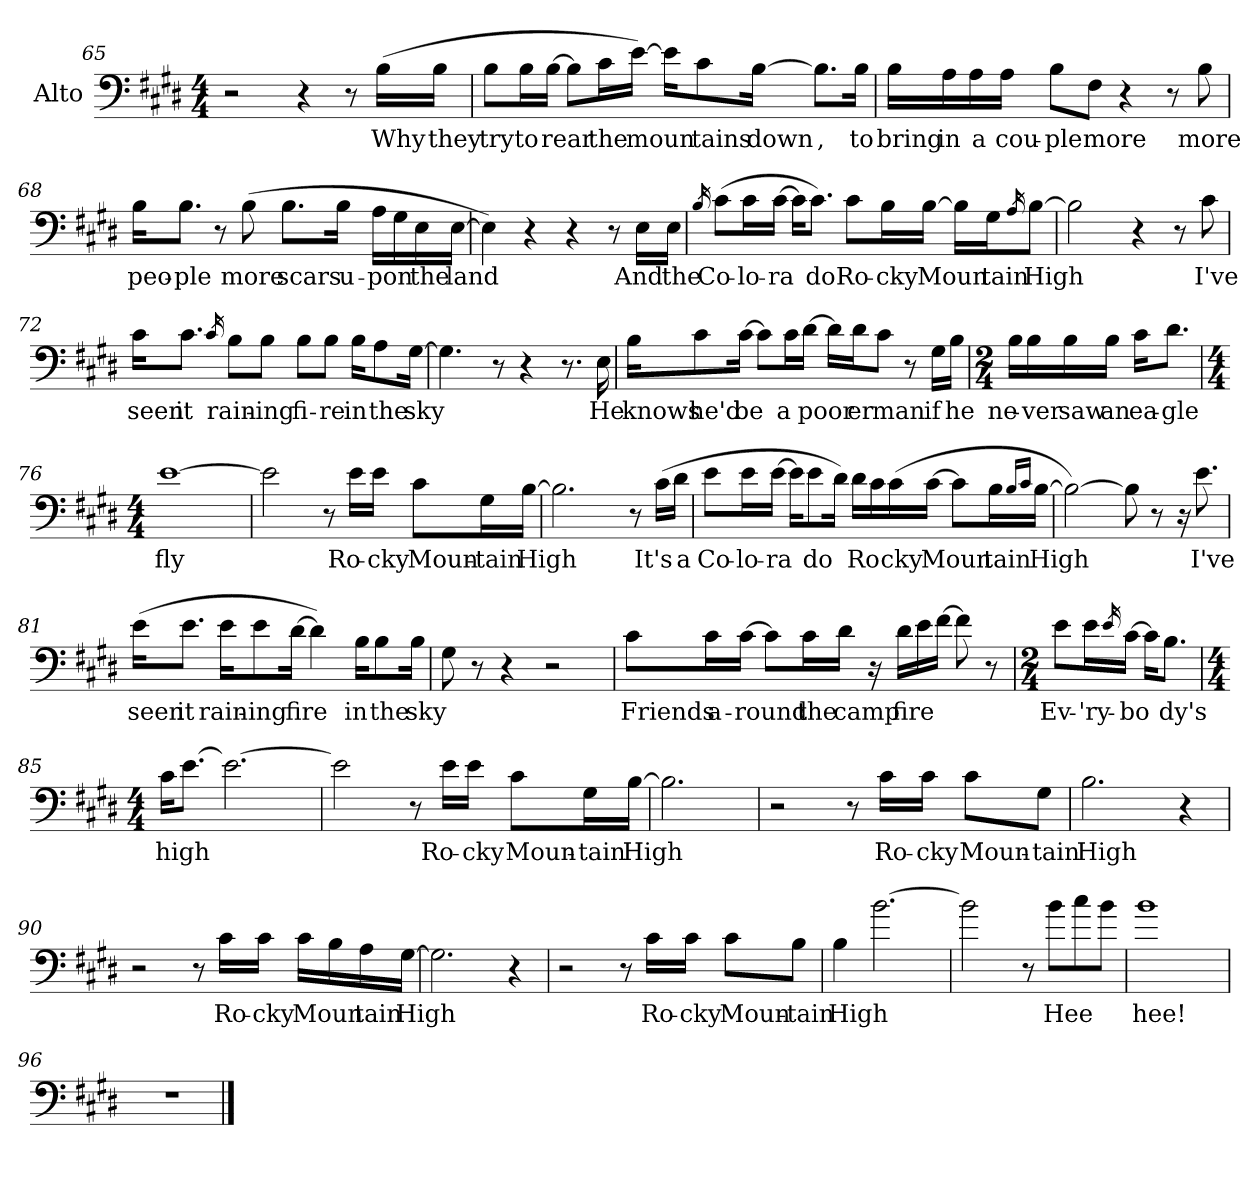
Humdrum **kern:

**kern	**text
*part1	*part1
*staff1	*staff1
*I"Alto	*
*I'A	*
*clefF4	*
*k[f#c#g#d#]	*
*E:	*
*M4/4	*
=65	=65
!	!LO:LY:b
2r	.
4r	.
8r	.
!	!LO:LY:b
(>16B\LL	Why
!	!LO:LY:b
16B\JJ	they
=66	=66
!	!LO:LY:b
8B\L	try
!	!LO:LY:b
16B\L	to
!	!LO:LY:b
[16B\JJ	rear
8B\L]	.
!	!LO:LY:b
16c#\L	the
!	!LO:LY:b
[16e\JJ)	moun
16e\KL]	.
!	!LO:LY:b
8c#\	tains
!	!LO:LY:b
[16B\Jk	down
!	!LO:LY:b
8.B\L]	,
!	!LO:LY:b
16B\Jk	to
!!LO:LB:g=z
=67	=67
!	!LO:LY:b
16B\LL	bring
!	!LO:LY:b
16A\	in
!	!LO:LY:b
16A\	a
!	!LO:LY:b
16A\JJ	cou-
!	!LO:LY:b
8B\L	-ple
!	!LO:LY:b
8F#\J	more
!	!LO:LY:b
4r	,
8r	.
!	!LO:LY:b
8B\	more
=68	=68
!	!LO:LY:b
16B\KL	peo-
!	!LO:LY:b
8.B\J	-ple
!	!LO:LY:b
8r	,
!	!LO:LY:b
(>8B\	more
!	!LO:LY:b
8.B\L	scars
!	!LO:LY:b
16B\Jk	u-
!	!LO:LY:b
16A\LL	-pon
16G#\	.
!	!LO:LY:b
16E\	the
!	!LO:LY:b
[16E\JJ	land
=69	=69
4E\])	.
!	!LO:LY:b
4r	.
4r	.
8r	.
!	!LO:LY:b
16E\LL	And
!	!LO:LY:b
16E\JJ	the
!!LO:LB:g=z
=70	=70
16qB/	.
!	!LO:LY:b
(>8c#\L	Co-
!	!LO:LY:b
16c#\L	-lo-
!	!LO:LY:b
[16c#\JJ	-ra
16c#\KL]	.
!	!LO:LY:b
8.c#\J)	do
!	!LO:LY:b
8c#\L	Ro-
!	!LO:LY:b
16B\L	-cky
!	!LO:LY:b
[16B\JJ	Moun
16B\LL]	.
!	!LO:LY:b
16G#\J	tain
16qA/	.
!	!LO:LY:b
[8B\J	High
=71	=71
2B\]	.
!	!LO:LY:b
4r	\!
8r	.
!	!LO:LY:b
8c#\	I've
=72	=72
!	!LO:LY:b
16c#\KL	seen
!	!LO:LY:b
8.c#\J	it
16qc#/	.
!	!LO:LY:b
8B\L	rain-
!	!LO:LY:b
8B\J	-ing
!	!LO:LY:b
8B\L	fi-
!	!LO:LY:b
8B\J	-re
!	!LO:LY:b
16B\KL	in
!	!LO:LY:b
8A\	the
!	!LO:LY:b
[16G#\Jk	sky
!!LO:LB:g=z
=73	=73
4.G#\]	.
!	!LO:LY:b
8r	\!
4r	.
8.r	.
!	!LO:LY:b
16E\	He
=74	=74
!	!LO:LY:b
16B\KL	knows
!	!LO:LY:b
8c#\	he'd
!	!LO:LY:b
[16c#\Jk	be
8c#\L]	.
!	!LO:LY:b
16c#\L	a
!	!LO:LY:b
[16d#\JJ	poor
16d#\LL]	.
!	!LO:LY:b
16d#\J	er
!	!LO:LY:b
8c#\J	man
!	!LO:LY:b
8r	,
!	!LO:LY:b
16G#\LL	if
!	!LO:LY:b
16B\JJ	he
=75	=75
*M2/4	*
!	!LO:LY:b
16B\LL	ne-
!	!LO:LY:b
16B\	-ver
!	!LO:LY:b
16B\	saw
!	!LO:LY:b
16B\JJ	an
!	!LO:LY:b
16c#\KL	ea-
!	!LO:LY:b
8.d#\J	-gle
=76	=76
*M4/4	*
!	!LO:LY:b
[1e	fly
!!LO:LB:g=z
=77	=77
2e\]	.
!	!LO:LY:b
8r	\!
!	!LO:LY:b
16e\LL	Ro-
!	!LO:LY:b
16e\JJ	-cky
!	!LO:LY:b
8c#\L	Moun-
!	!LO:LY:b
16G#\L	-tain
!	!LO:LY:b
[16B\JJ	High
=78	=78
2.B\]	.
!	!LO:LY:b
8r	\!
!	!LO:LY:b
(>16c#\LL	It's
!	!LO:LY:b
16d#\JJ	a
=79	=79
!	!LO:LY:b
8e\L	Co-
!	!LO:LY:b
16e\L	-lo-
!	!LO:LY:b
[16e\JJ	-ra
16e\KL]	.
!	!LO:LY:b
8e\	do
16d#\Jk)	.
!	!LO:LY:b
16d#\LL	Ro
16c#\	.
!	!LO:LY:b
(>16c#\	cky
!	!LO:LY:b
[16c#\JJ	Moun
8c#\L]	.
!	!LO:LY:b
16B\L	tain
16qB/LL	.
16qc#/JJ	.
!	!LO:LY:b
[16B\JJ	High
!!LO:PB:g=z
=80	=80
2B\_)	.
8B\]	.
!	!LO:LY:b
8r	\!
16r	.
!	!LO:LY:b
8.e\	I've
=81	=81
!	!LO:LY:b
(>16e\KL	seen
!	!LO:LY:b
8.e\J	it
!	!LO:LY:b
16e\KL	rain-
!	!LO:LY:b
8e\	-ing
!	!LO:LY:b
[16d#\Jk	fire
4d#\])	.
!	!LO:LY:b
16B\KL	in
!	!LO:LY:b
8B\	the
!	!LO:LY:b
16B\Jk	sky
=82	=82
8G#\	.
!	!LO:LY:b
8r	\!
4r	.
2r	.
!!LO:LB:g=z
=83	=83
!	!LO:LY:b
8c#\L	Friends
!	!LO:LY:b
16c#\L	a-
!	!LO:LY:b
[16c#\JJ	-round
8c#\L]	.
!	!LO:LY:b
16c#\L	the
!	!LO:LY:b
16d#\JJ	camp
16r	.
!	!LO:LY:b
16d#\LL	fire
16e\	.
[16f#\JJ	.
8f#\]	.
!	!LO:LY:b
8r	\!
=84	=84
*M2/4	*
!	!LO:LY:b
8e\L	Ev-
!	!LO:LY:b
16e\L	-'ry-
16qe/	.
!	!LO:LY:b
[16c#\JJ	-bo
16c#\KL]	.
!	!LO:LY:b
8.B\J	dy's
=85	=85
*M4/4	*
!	!LO:LY:b
16c#\KL	high
[8.e\J	.
2.e\_	.
!!LO:LB:g=z
=86	=86
2e\]	.
!	!LO:LY:b
8r	\!
!	!LO:LY:b
16e\LL	Ro-
!	!LO:LY:b
16e\JJ	-cky
!	!LO:LY:b
8c#\L	Moun-
!	!LO:LY:b
16G#\L	-tain
!	!LO:LY:b
[16B\JJ	High
=87	=87
2.B\]	.
=88	=88
!	!LO:LY:b
2r	\!
8r	.
!	!LO:LY:b
16c#\LL	Ro-
!	!LO:LY:b
16c#\JJ	-cky
!	!LO:LY:b
8c#\L	Moun-
!	!LO:LY:b
8G#\J	-tain
=89	=89
!	!LO:LY:b
2.B\	High
!	!LO:LY:b
4r	\!
!!LO:LB:g=z
=90	=90
2r	.
8r	.
!	!LO:LY:b
16c#\LL	Ro-
!	!LO:LY:b
16c#\JJ	-cky
!	!LO:LY:b
16c#\LL	Moun
16B\	.
!	!LO:LY:b
16A\	tain
!	!LO:LY:b
[16G#\JJ	High
=91	=91
2.G#\]	.
!	!LO:LY:b
4r	.
=92	=92
2r	.
8r	.
!	!LO:LY:b
16c#\LL	Ro-
!	!LO:LY:b
16c#\JJ	-cky
!	!LO:LY:b
8c#\L	Moun-
!	!LO:LY:b
8B\J	-tain
=93	=93
!	!LO:LY:b
4B\	High
[2.b\	.
!!LO:LB:g=z
=94	=94
2b\]	.
!	!LO:LY:b
8r	\!
!	!LO:LY:b
8b\L	Hee
8cc#\	.
8b\J	.
=95	=95
!	!LO:LY:b
1b	hee!
=96	=96
1r	.
==	==
*-	*-
